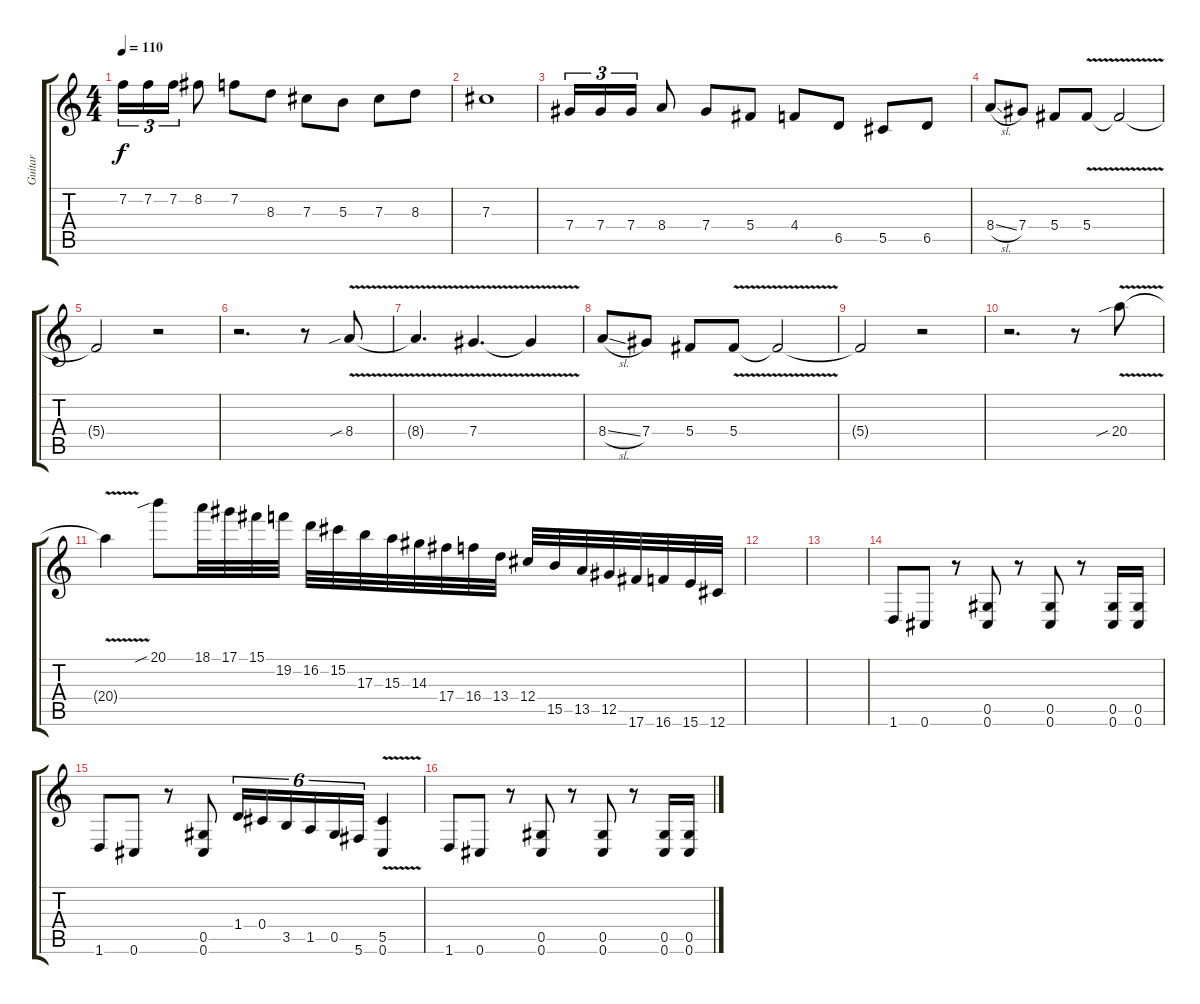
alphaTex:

\track ("Guitar" "Guitar") {instrument overdrivenguitar}
\staff {score tabs}
\tuning (Eb4 Bb3 Gb3 Db3 Ab2 Db2) {hide}
\ts (4 4)
\tempo 110
\clef g2
\ks c
7.2.16{tu (3 2) dy f} 7.2.16{tu (3 2)} 7.2.16{tu (3 2)} 8.2.8 7.2.8 8.3.8 7.3.8 5.3.8 7.3.8 8.3.8 |
7.3.1 |
7.4.16{tu (3 2)} 7.4.16{tu (3 2)} 7.4.16{tu (3 2)} 8.4.8 7.4.8 5.4.8 4.4.8 6.5.8 5.5.8 6.5.8 |
8.4{sl}.8 7.4.8 5.4.8 5.4{v}.8 5.4{t}.2 |
5.4{t}.2 r.2 |
r.2{d} r.8 8.4{v sib}.8 |
8.4{t}.4{d} 7.4{v}.4{d} 7.4{t}.4 |
8.4{sl}.8 7.4.8 5.4.8 5.4{v}.8 5.4{t}.2 |
5.4{t}.2 r.2 |
r.2{d} r.8 20.4{v sib}.8 |
20.4{t}.4 20.1{sib}.8{volume 16 balance 8} 18.1.32 17.1.32 15.1.32 19.2.32 16.2.32 15.2.32 17.3.32 15.3.32 14.3.32 17.4.32 16.4.32 13.4.32 12.4.32 15.5.32 13.5.32 12.5.32 17.6.32 16.6.32 15.6.32 12.6.32 |
|
|
1.6.8 0.6.8 r.8 (0.5 0.6).8 r.8 (0.5 0.6).8 r.8 (0.5 0.6).16 (0.5 0.6).16 |
1.6.8 0.6.8 r.8 (0.5 0.6).8 1.4.16{tu (6 4)} 0.4.16{tu (6 4)} 3.5.16{tu (6 4)} 1.5.16{tu (6 4)} 0.5.16{tu (6 4)} 5.6.16{tu (6 4)} (5.5{v} 0.6).4 |
1.6.8 0.6.8 r.8 (0.5 0.6).8 r.8 (0.5 0.6).8 r.8 (0.5 0.6).16 (0.5 0.6).16
